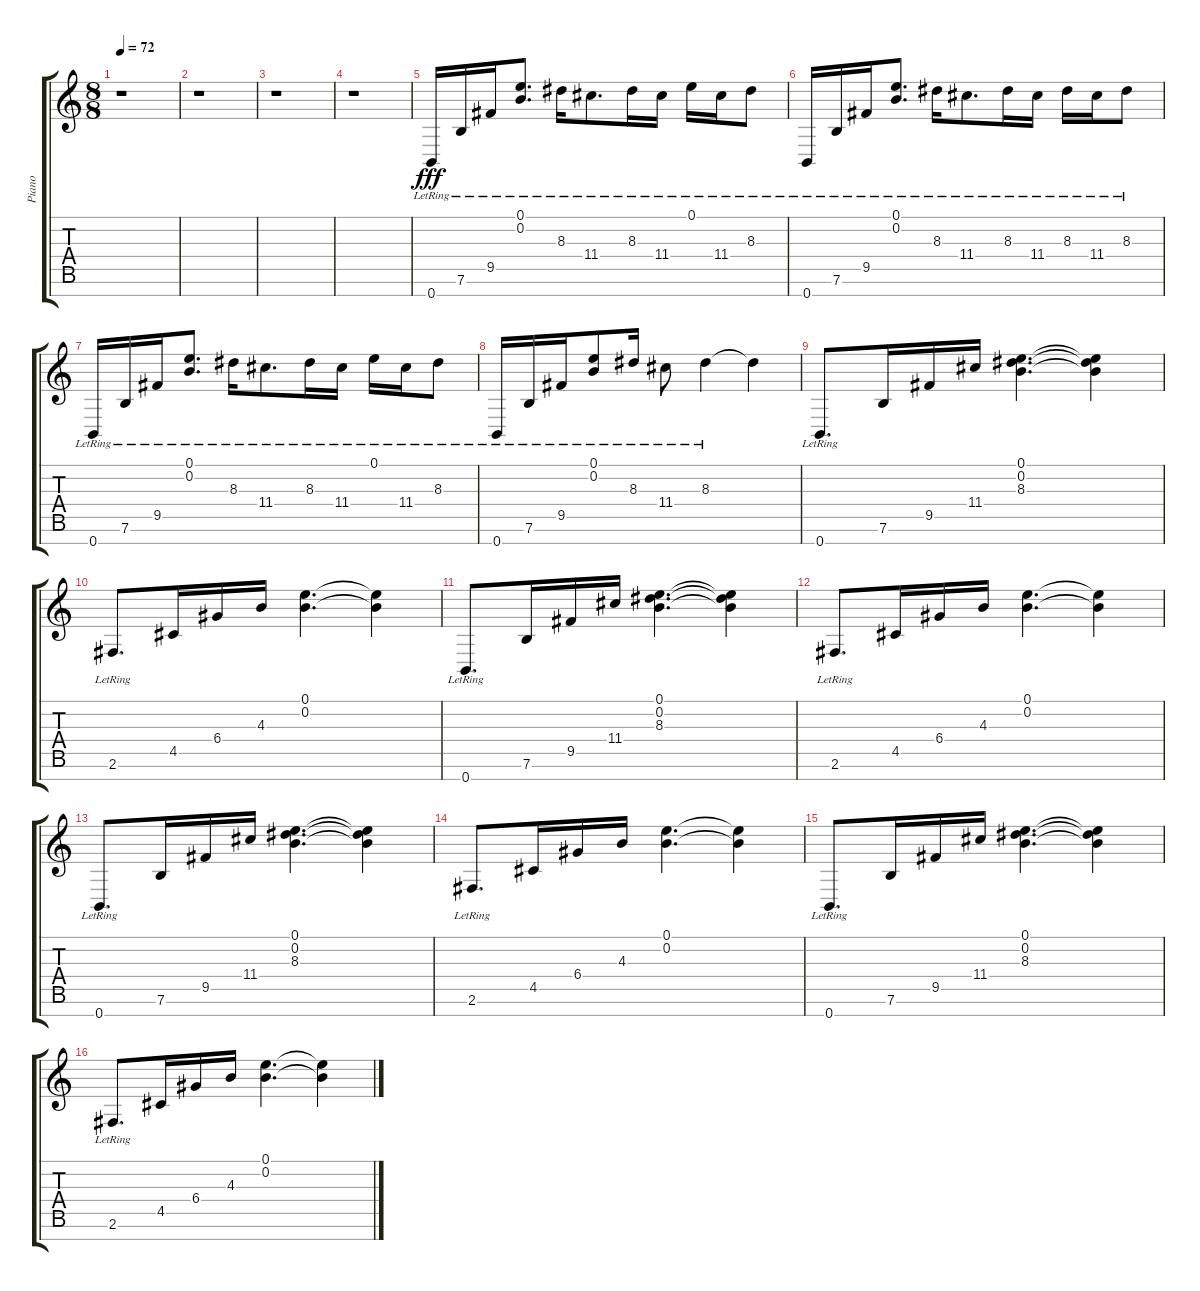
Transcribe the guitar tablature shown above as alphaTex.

\track ("Piano" "Piano") {instrument acousticgrandpiano}
\staff {score tabs}
\tuning (E5 B4 G4 D4 A3 E3 B2) {hide}
\ts (8 8)
\tempo 72
\clef g2
\ks c
r.1{dy fff instrument acousticgrandpiano} |
r.1 |
r.1 |
r.1 |
0.7{lr}.16 7.6{lr}.16 9.5{lr}.16 (0.1{lr} 0.2{lr}).8{d} 8.3{lr}.16 11.4{lr}.8{d} 8.3{lr}.16 11.4{lr}.16 0.1{lr}.16 11.4{lr}.16 8.3{lr}.8 |
0.7{lr}.16 7.6{lr}.16 9.5{lr}.16 (0.1{lr} 0.2{lr}).8{d} 8.3{lr}.16 11.4{lr}.8{d} 8.3{lr}.16 11.4{lr}.16 8.3{lr}.16 11.4{lr}.16 8.3{lr}.8 |
0.7{lr}.16 7.6{lr}.16 9.5{lr}.16 (0.1{lr} 0.2{lr}).8{d} 8.3{lr}.16 11.4{lr}.8{d} 8.3{lr}.16 11.4{lr}.16 0.1{lr}.16 11.4{lr}.16 8.3{lr}.8 |
0.7{lr}.16 7.6{lr}.16 9.5{lr}.16 (0.1{lr} 0.2{lr}).8 8.3{lr}.16 11.4{lr}.8 8.3{lr}.4 8.3{t}.4 |
0.7{lr}.8{d} 7.6.16 9.5.16 11.4.16 (0.1 0.2 8.3).4{d} (0.1{t} 0.2{t} 8.3{t}).4 |
2.6{lr}.8{d} 4.5.16 6.4.16 4.3.16 (0.1 0.2).4{d} (0.1{t} 0.2{t}).4 |
0.7{lr}.8{d} 7.6.16 9.5.16 11.4.16 (0.1 0.2 8.3).4{d} (0.1{t} 0.2{t} 8.3{t}).4 |
2.6{lr}.8{d} 4.5.16 6.4.16 4.3.16 (0.1 0.2).4{d} (0.1{t} 0.2{t}).4 |
0.7{lr}.8{d} 7.6.16 9.5.16 11.4.16 (0.1 0.2 8.3).4{d} (0.1{t} 0.2{t} 8.3{t}).4 |
2.6{lr}.8{d} 4.5.16 6.4.16 4.3.16 (0.1 0.2).4{d} (0.1{t} 0.2{t}).4 |
0.7{lr}.8{d} 7.6.16 9.5.16 11.4.16 (0.1 0.2 8.3).4{d} (0.1{t} 0.2{t} 8.3{t}).4 |
2.6{lr}.8{d} 4.5.16 6.4.16 4.3.16 (0.1 0.2).4{d} (0.1{t} 0.2{t}).4
